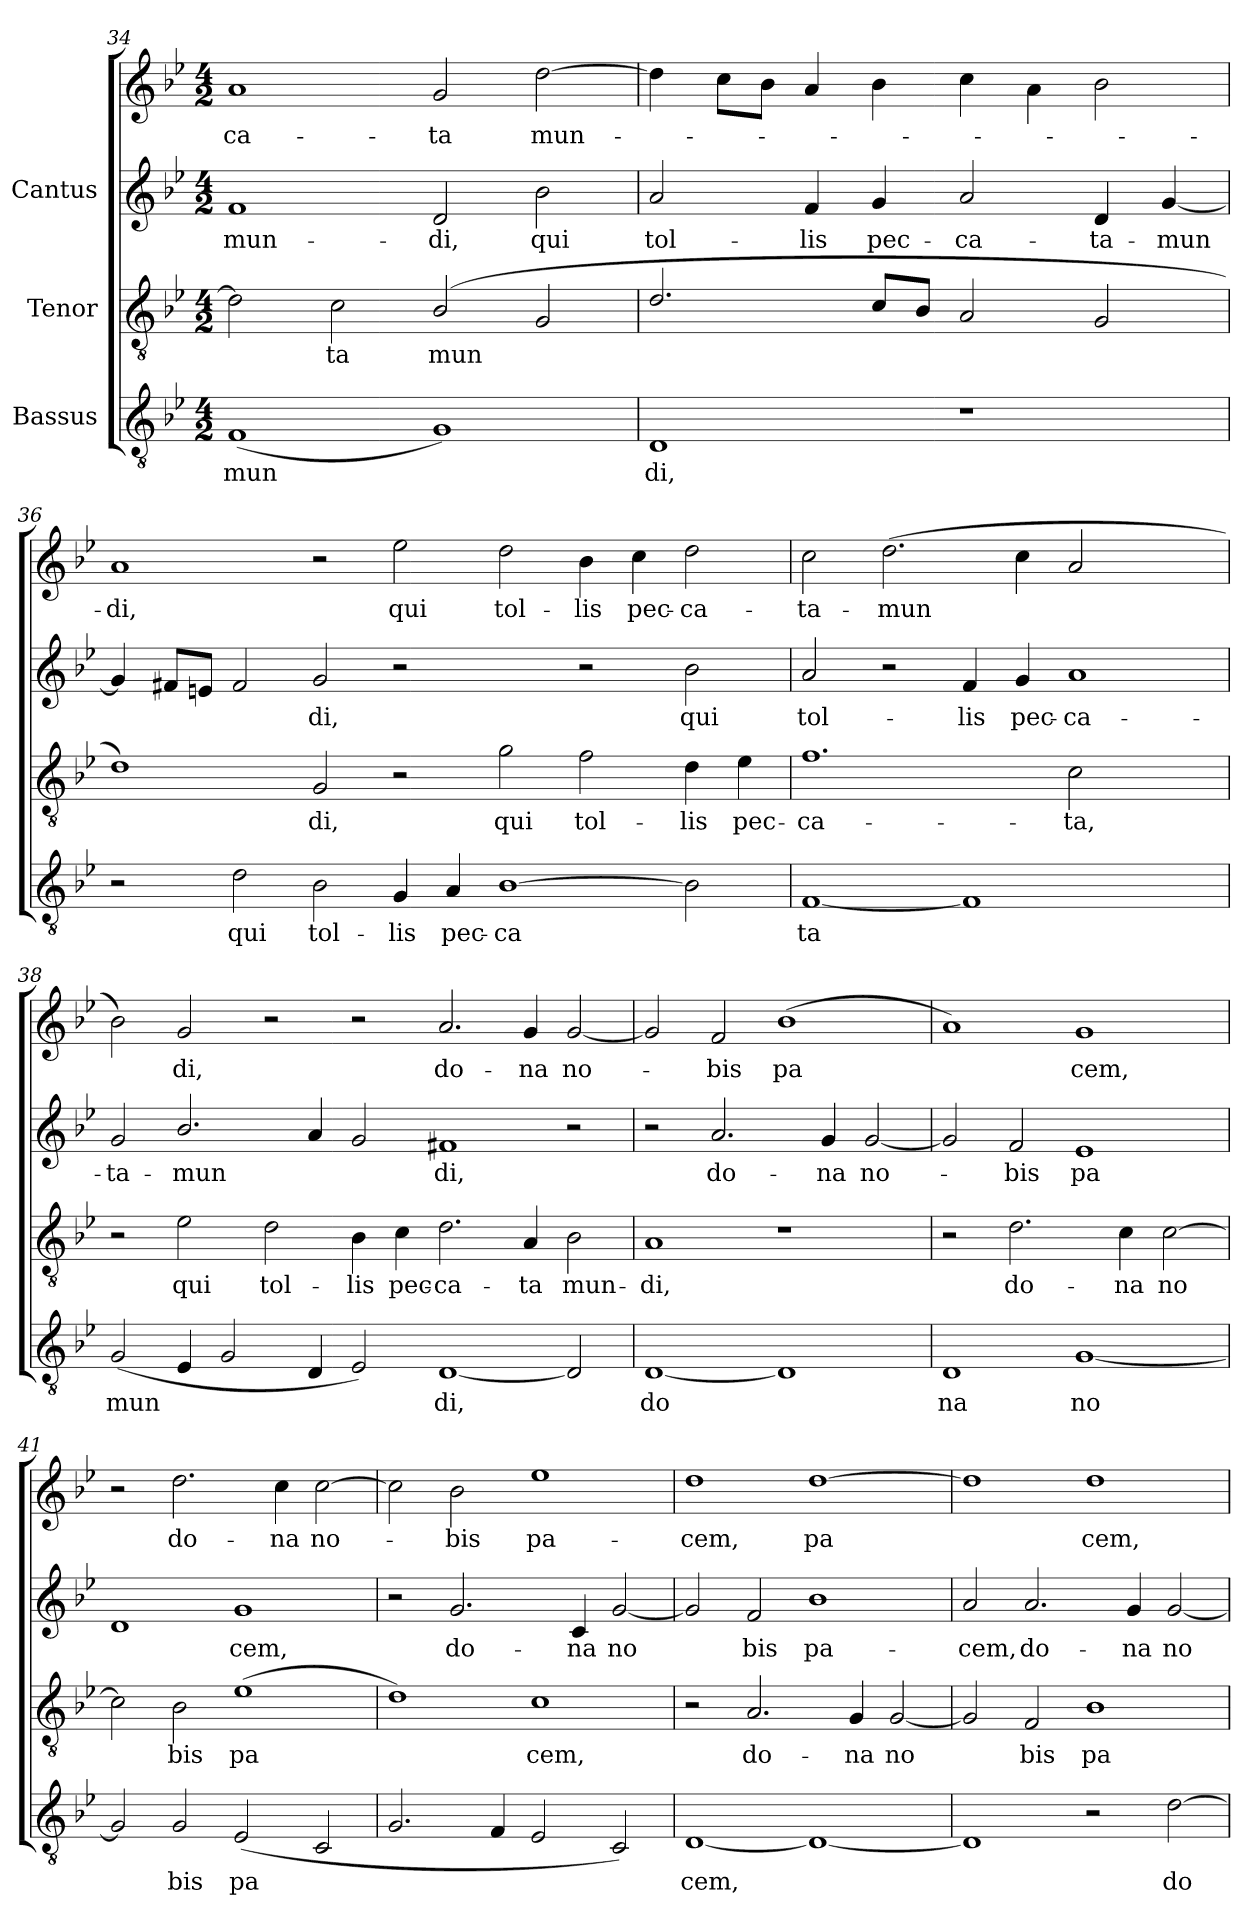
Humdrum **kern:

**kern	**text	**kern	**text	**kern	**text	**kern	**text
*part3	*part3	*part2	*part2	*part1	*part1	*part1	*part1
*staff4	*staff4	*staff3	*staff3	*staff2	*staff2	*staff1	*staff1
*I"Bassus	*	*I"Tenor	*	*I"Cantus	*	*	*
*clefGv2	*	*clefGv2	*	*clefG2	*	*clefG2	*
*k[b-e-]	*	*k[b-e-]	*	*k[b-e-]	*	*k[b-e-]	*
*B-:	*	*B-:	*	*B-:	*	*B-:	*
*M4/2	*	*M4/2	*	*M4/2	*	*M4/2	*
=34	=34	=34	=34	=34	=34	=34	=34
!	!LO:LY:b:cj	!	!LO:LY:b:cj	!	!LO:LY:b:cj	!	!LO:LY:b:cj
(<1F	-mun-	2d\]	-	1f	-mun-	1a	ca-
!	!	!	!LO:LY:b:cj	!	!	!	!
.	.	2c\	ta	.	.	.	.
!	!LO:LY:b:cj	!	!LO:LY:b:cj	!	!LO:LY:b:cj	!	!LO:LY:b:cj
1G)	--	(<2B-/	mun-	2d/	-di,	2g/	-ta
!	!	!	!LO:LY:b:cj	!	!LO:LY:b:cj	!	!LO:LY:b:cj
.	.	2G/	--	2b-\	qui	[>2dd\	mun-
!!LO:PB:g=z
=35	=35	=35	=35	=35	=35	=35	=35
!	!LO:LY:b:cj	!	!	!	!LO:LY:b:cj	!	!
1D	-di,	2.d/	.	2a/	tol-	4dd\]	.
.	.	.	.	.	.	8cc\L	.
.	.	.	.	.	.	8b-\J	.
!	!	!	!	!	!LO:LY:b:cj	!	!
.	.	.	.	4f/	-lis	4a/	.
!	!	!	!	!	!LO:LY:b:cj	!	!
.	.	8c/L	.	4g/	pec-	4b-\	.
.	.	8B-/J	.	.	.	.	.
!	!	!	!	!	!LO:LY:b:cj	!	!
1r	.	2A/	.	2a/	-ca-	4cc\	.
.	.	.	.	.	.	4a\	.
!	!	!	!	!	!LO:LY:b:cj	!	!
.	.	2G/	.	4d/	-ta-	2b-\	.
!	!	!	!	!	!LO:LY:b:cj	!	!
.	.	.	.	[<4g/	-mun-	.	.
=36	=36	=36	=36	=36	=36	=36	=36
!	!	!	!LO:LY:b:cj	!	!LO:LY:b:cj	!	!LO:LY:b:cj
2r	.	1d)	-	4g/]	-	1a	-di,
!	!	!	!	!	!LO:LY:b:cj	!	!
.	.	.	.	8f#X/L	.	.	.
!	!	!	!	!	!LO:LY:b:cj	!	!
.	.	.	.	8en/J	.	.	.
!	!LO:LY:b:cj	!	!	!	!LO:LY:b:cj	!	!
2d\	qui	.	.	2f#/	.	.	.
!	!LO:LY:b:cj	!	!LO:LY:b:cj	!	!LO:LY:b:cj	!	!
2B-\	tol-	2G/	di,	2g/	di,	2r	.
!	!LO:LY:b:cj	!	!	!	!	!	!LO:LY:b:cj
4G/	-lis	2r	.	2r	.	2ee-\	qui
!	!LO:LY:b:cj	!	!	!	!	!	!
4A/	pec-	.	.	.	.	.	.
!	!LO:LY:b:cj	!	!LO:LY:b:cj	!	!	!	!LO:LY:b:cj
[>1B-	-ca-	2g\	qui	2ryy	.	2dd\	tol-
!	!	!	!LO:LY:b:cj	!	!	!	!LO:LY:b:cj
.	.	2f\	tol-	2r	.	4b-\	-lis
!	!	!	!	!	!	!	!LO:LY:b:cj
.	.	.	.	.	.	4cc\	pec-
!	!LO:LY:b:cj	!	!LO:LY:b:cj	!	!LO:LY:b:cj	!	!LO:LY:b:cj
2B-\]	--	4d\	-lis	2b-\	qui	2dd\	-ca-
!	!	!	!LO:LY:b:cj	!	!	!	!
.	.	4e-\	pec-	.	.	.	.
!!LO:LB:g=z
=37	=37	=37	=37	=37	=37	=37	=37
!	!LO:LY:b:cj	!	!LO:LY:b:cj	!	!LO:LY:b:cj	!	!LO:LY:b:cj
[<1F	-ta-	1.f	-ca-	2a/	-tol-	2cc\	ta-
!	!	!	!	!	!	!	!LO:LY:b:cj
.	.	.	.	2r	.	(>2.dd\	-mun-
!	!LO:LY:b:cj	!	!	!	!LO:LY:b:cj	!	!
1F]	--	.	.	4f/	-lis	.	.
!	!	!	!	!	!LO:LY:b:cj	!	!LO:LY:b:cj
.	.	.	.	4g/	pec-	4cc\	--
!	!	!	!LO:LY:b:cj	!	!LO:LY:b:cj	!	!LO:LY:b:cj
.	.	2c\	-ta,	1a	-ca-	2a/	--
2ryy	.	2ryy	.	.	.	2ryy	.
=38	=38	=38	=38	=38	=38	=38	=38
!	!LO:LY:b:cj	!	!	!	!LO:LY:b:cj	!	!LO:LY:b:cj
(<2G/	-mun-	2r	.	2g/	-ta-	2b-\)	-
!	!LO:LY:b:cj	!	!LO:LY:b:cj	!	!LO:LY:b:cj	!	!LO:LY:b:cj
4E-/	--	2e-\	qui	2.b-/	-mun-	2g/	di,
!	!LO:LY:b:cj	!	!	!	!	!	!
2G/	--	.	.	.	.	.	.
!	!	!	!LO:LY:b:cj	!	!	!	!
.	.	2d\	tol-	.	.	2r	.
!	!LO:LY:b:cj	!	!	!	!LO:LY:b:cj	!	!
4D/	--	.	.	4a/	--	.	.
!	!LO:LY:b:cj	!	!LO:LY:b:cj	!	!LO:LY:b:cj	!	!
2E-/)	-	4B-\	-lis	2g/	-	2r	.
!	!	!	!LO:LY:b:cj	!	!	!	!
.	.	4c\	pec-	.	.	.	.
!	!LO:LY:b:cj	!	!LO:LY:b:cj	!	!LO:LY:b:cj	!	!LO:LY:b:cj
[<1D	di,	2.d\	-ca-	1f#X	di,	2.a/	do-
!	!	!	!LO:LY:b:cj	!	!	!	!LO:LY:b:cj
.	.	4A/	-ta	.	.	4g/	-na
!	!LO:LY:b:cj	!	!LO:LY:b:cj	!	!	!	!LO:LY:b:cj
2D/]	.	2B-\	mun-	2r	.	[<2g/	no-
=39	=39	=39	=39	=39	=39	=39	=39
!	!LO:LY:b:cj	!	!LO:LY:b:cj	!	!	!	!LO:LY:b:cj
[<1D	do-	1A	-di,	2r	.	2g/]	.
!	!	!	!	!	!LO:LY:b:cj	!	!LO:LY:b:cj
.	.	.	.	2.a/	-do-	2f/	bis
!	!LO:LY:b:cj	!	!	!	!	!	!LO:LY:b:cj
1D]	--	1r	.	.	.	(>1b-	pa-
!	!	!	!	!	!LO:LY:b:cj	!	!
.	.	.	.	4g/	-na	.	.
!	!	!	!	!	!LO:LY:b:cj	!	!
.	.	.	.	[<2g/	no-	.	.
!!LO:LB:g=z
=40	=40	=40	=40	=40	=40	=40	=40
!	!LO:LY:b:cj	!	!	!	!LO:LY:b:cj	!	!LO:LY:b:cj
1D	-na	2r	.	2g/]	.	1a)	-
!	!	!	!LO:LY:b:cj	!	!LO:LY:b:cj	!	!
.	.	2.d\	do-	2f/	bis	.	.
!	!LO:LY:b:cj	!	!	!	!LO:LY:b:cj	!	!LO:LY:b:cj
[<1G	no-	.	.	1e-	pa-	1g	cem,
!	!	!	!LO:LY:b:cj	!	!	!	!
.	.	4c\	-na	.	.	.	.
!	!	!	!LO:LY:b:cj	!	!	!	!
.	.	[>2c\	no-	.	.	.	.
=41	=41	=41	=41	=41	=41	=41	=41
!	!LO:LY:b:cj	!	!LO:LY:b:cj	!	!LO:LY:b:cj	!	!
2G/]	-	2c\]	-	1d	-	2r	.
!	!LO:LY:b:cj	!	!LO:LY:b:cj	!	!	!	!LO:LY:b:cj
2G/	bis	2B-\	bis	.	.	2.dd\	-do-
!	!LO:LY:b:cj	!	!LO:LY:b:cj	!	!LO:LY:b:cj	!	!
(<2E-/	pa-	(>1e-	pa-	1g	cem,	.	.
!	!	!	!	!	!	!	!LO:LY:b:cj
.	.	.	.	.	.	4cc\	-na
!	!LO:LY:b:cj	!	!	!	!	!	!LO:LY:b:cj
2C/	--	.	.	.	.	[>2cc\	no-
=42	=42	=42	=42	=42	=42	=42	=42
!	!	!	!LO:LY:b:cj	!	!	!	!LO:LY:b:cj
2.G/	.	1d)	-	2r	.	2cc\]	.
!	!	!	!	!	!LO:LY:b:cj	!	!LO:LY:b:cj
.	.	.	.	2.g/	-do-	2b-\	bis
4F/	.	.	.	.	.	.	.
!	!	!	!LO:LY:b:cj	!	!	!	!LO:LY:b:cj
2E-/	.	1c	cem,	.	.	1ee-	pa-
!	!	!	!	!	!LO:LY:b:cj	!	!
.	.	.	.	4c/	-na	.	.
!	!	!	!	!	!LO:LY:b:cj	!	!
2C/)	.	.	.	[<2g/	no-	.	.
=43	=43	=43	=43	=43	=43	=43	=43
!	!LO:LY:b:cj	!	!	!	!LO:LY:b:cj	!	!LO:LY:b:cj
[<1D	-cem,	2r	.	2g/]	-	1dd	-cem,
!	!	!	!LO:LY:b:cj	!	!LO:LY:b:cj	!	!
.	.	2.A/	do-	2f/	bis	.	.
!	!LO:LY:b:cj	!	!	!	!LO:LY:b:cj	!	!LO:LY:b:cj
1D_<	.	.	.	1b-	pa-	[>1dd	pa-
!	!	!	!LO:LY:b:cj	!	!	!	!
.	.	4G/	-na	.	.	.	.
!	!	!	!LO:LY:b:cj	!	!	!	!
.	.	[<2G/	no-	.	.	.	.
!!LO:LB:g=z
=44	=44	=44	=44	=44	=44	=44	=44
!	!LO:LY:b:cj	!	!LO:LY:b:cj	!	!LO:LY:b:cj	!	!LO:LY:b:cj
1D]	.	2G/]	-	2a/	cem,	1dd]	-
!	!	!	!LO:LY:b:cj	!	!LO:LY:b:cj	!	!
.	.	2F/	bis	2.a/	do-	.	.
!	!	!	!LO:LY:b:cj	!	!	!	!LO:LY:b:cj
2r	.	1B-	pa-	.	.	1dd	cem,
!	!	!	!	!	!LO:LY:b:cj	!	!
.	.	.	.	4g/	-na	.	.
!	!LO:LY:b:cj	!	!	!	!LO:LY:b:cj	!	!
[>2d\	do-	.	.	[<2g/	no-	.	.
=	=	=	=	=	=	=	=
*-	*-	*-	*-	*-	*-	*-	*-
